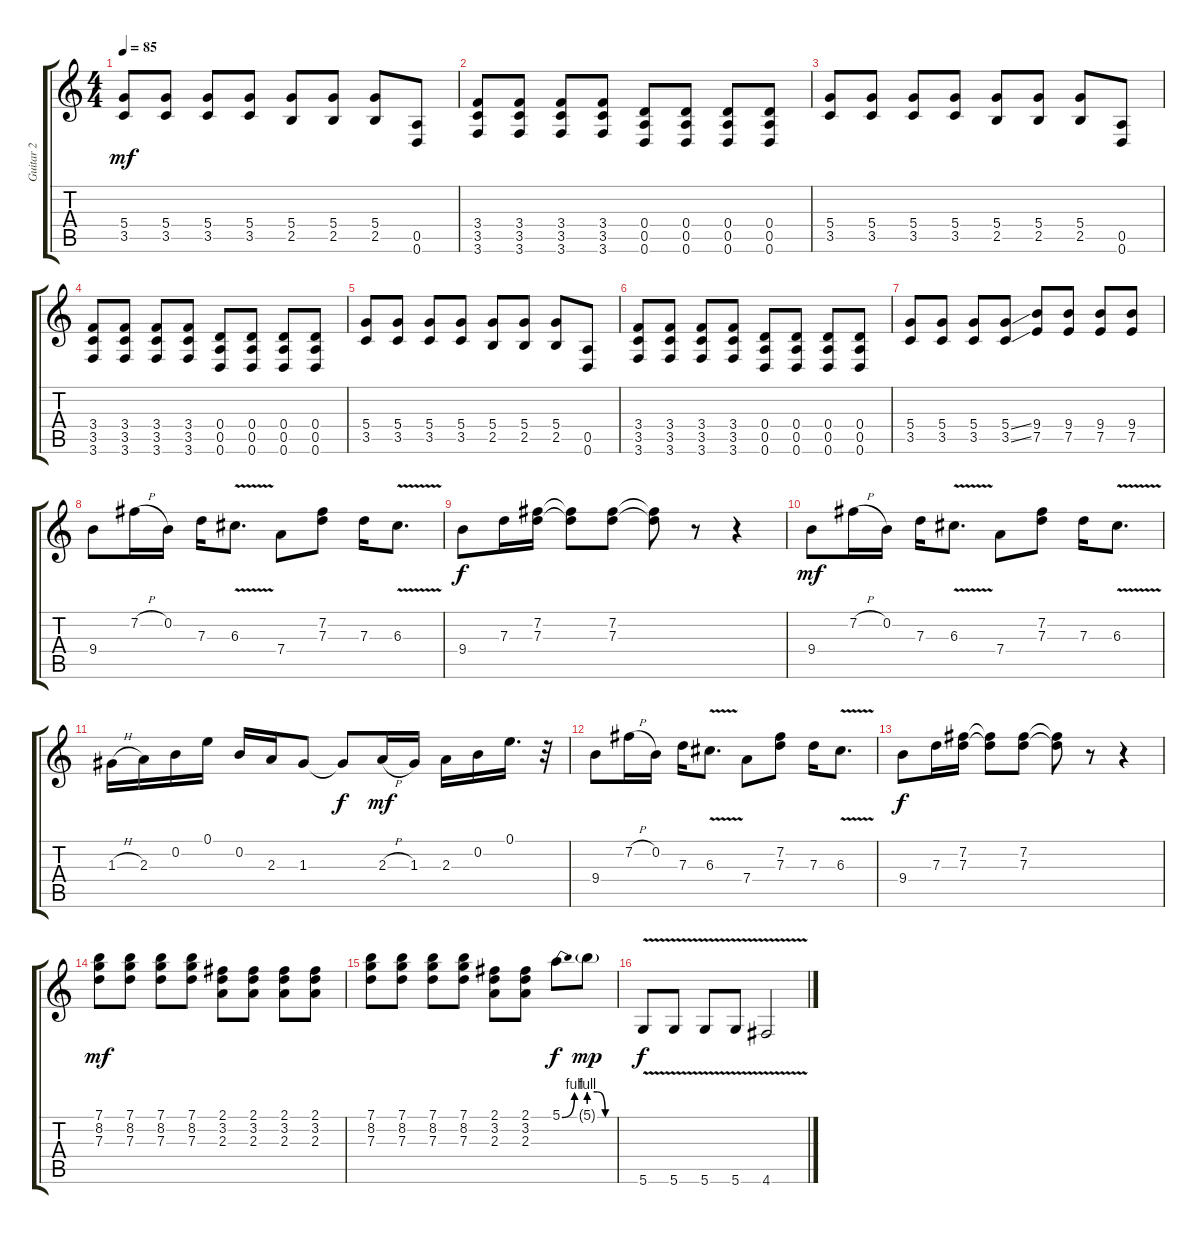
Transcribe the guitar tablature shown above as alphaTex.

\track ("Guitar 2" "Guitar 2") {instrument overdrivenguitar}
\staff {score tabs}
\tuning (E4 B3 G3 D3 A2 D2) {hide}
\ts (4 4)
\tempo 85
\clef g2
\ks c
(5.4 3.5).8{dy mf} (5.4 3.5).8 (5.4 3.5).8 (5.4 3.5).8 (5.4 2.5).8 (5.4 2.5).8 (5.4 2.5).8 (0.5 0.6).8 |
(3.4 3.5 3.6).8 (3.4 3.5 3.6).8 (3.4 3.5 3.6).8 (3.4 3.5 3.6).8 (0.4 0.5 0.6).8 (0.4 0.5 0.6).8 (0.4 0.5 0.6).8 (0.4 0.5 0.6).8 |
(5.4 3.5).8 (5.4 3.5).8 (5.4 3.5).8 (5.4 3.5).8 (5.4 2.5).8 (5.4 2.5).8 (5.4 2.5).8 (0.5 0.6).8 |
(3.4 3.5 3.6).8 (3.4 3.5 3.6).8 (3.4 3.5 3.6).8 (3.4 3.5 3.6).8 (0.4 0.5 0.6).8 (0.4 0.5 0.6).8 (0.4 0.5 0.6).8 (0.4 0.5 0.6).8 |
(5.4 3.5).8 (5.4 3.5).8 (5.4 3.5).8 (5.4 3.5).8 (5.4 2.5).8 (5.4 2.5).8 (5.4 2.5).8 (0.5 0.6).8 |
(3.4 3.5 3.6).8 (3.4 3.5 3.6).8 (3.4 3.5 3.6).8 (3.4 3.5 3.6).8 (0.4 0.5 0.6).8 (0.4 0.5 0.6).8 (0.4 0.5 0.6).8 (0.4 0.5 0.6).8 |
(5.4 3.5).8 (5.4 3.5).8 (5.4 3.5).8 (5.4{ss} 3.5{ss}).8 (9.4 7.5).8 (9.4 7.5).8 (9.4 7.5).8 (9.4 7.5).8 |
9.4.8 7.2{h}.16 0.2.16 7.3.16 6.3{v}.8{d} 7.4.8 (7.2 7.3).8 7.3.16 6.3{v}.8{d} |
9.4.8{dy f} 7.3.16 (7.2 7.3).16 (7.2{t} 7.3{t}).8 (7.2 7.3).8 (7.2{t} 7.3{t}).8 r.8 r.4 |
9.4.8{dy mf} 7.2{h}.16 0.2.16 7.3.16 6.3{v}.8{d} 7.4.8 (7.2 7.3).8 7.3.16 6.3{v}.8{d} |
1.3{h}.16 2.3.16 0.2.16 0.1.16 0.2.16 2.3.16 1.3.8 1.3{t}.8{dy f} 2.3{h}.16{dy mf} 1.3.16 2.3.16 0.2.16 0.1.16{d} r.32 |
9.4.8 7.2{h}.16 0.2.16 7.3.16 6.3{v}.8{d} 7.4.8 (7.2 7.3).8 7.3.16 6.3{v}.8{d} |
9.4.8{dy f} 7.3.16 (7.2 7.3).16 (7.2{t} 7.3{t}).8 (7.2 7.3).8 (7.2{t} 7.3{t}).8 r.8 r.4 |
(7.1 8.2 7.3).8{dy mf} (7.1 8.2 7.3).8 (7.1 8.2 7.3).8 (7.1 8.2 7.3).8 (2.1 3.2 2.3).8 (2.1 3.2 2.3).8 (2.1 3.2 2.3).8 (2.1 3.2 2.3).8 |
(7.1 8.2 7.3).8 (7.1 8.2 7.3).8 (7.1 8.2 7.3).8 (7.1 8.2 7.3).8 (2.1 3.2 2.3).8 (2.1 3.2 2.3).8 5.1{be (bend 0 0 60 4)}.8{dy f} 5.1{be (custom 0 4 20 4 40 0 60 0) g}.8{dy mp} |
5.6{v}.8{dy f} 5.6{v}.8 5.6{v}.8 5.6{v}.8 4.6{v}.2
